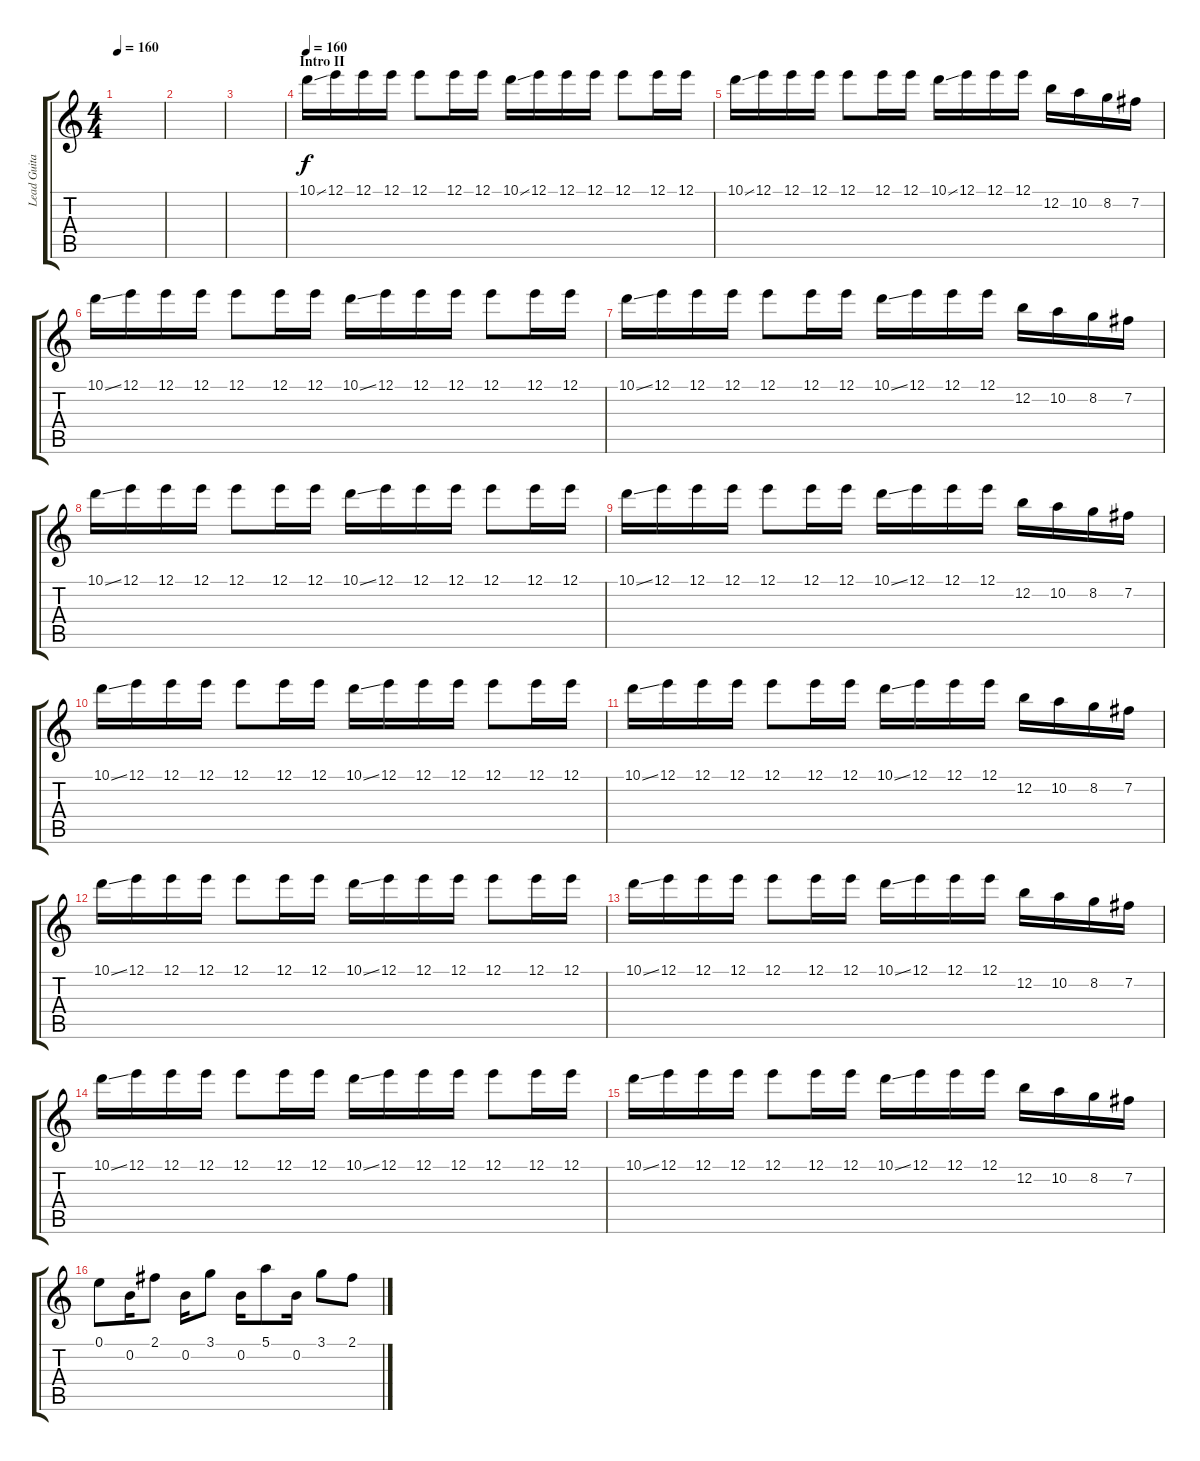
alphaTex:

\track ("Lead Guitar" "Lead Guita") {instrument distortionguitar}
\staff {score tabs}
\tuning (E4 B3 G3 D3 A2 E2) {hide}
\ts (4 4)
\tempo 160
\clef g2
\ks c
|
|
|
\section ("" "Intro II")
\tempo 160
10.1{ss}.16 12.1.16 12.1.16 12.1.16 12.1.8 12.1.16 12.1.16 10.1{ss}.16 12.1.16 12.1.16 12.1.16 12.1.8 12.1.16 12.1.16 |
10.1{ss}.16 12.1.16 12.1.16 12.1.16 12.1.8 12.1.16 12.1.16 10.1{ss}.16 12.1.16 12.1.16 12.1.16 12.2.16 10.2.16 8.2.16 7.2.16 |
10.1{ss}.16 12.1.16 12.1.16 12.1.16 12.1.8 12.1.16 12.1.16 10.1{ss}.16 12.1.16 12.1.16 12.1.16 12.1.8 12.1.16 12.1.16 |
10.1{ss}.16 12.1.16 12.1.16 12.1.16 12.1.8 12.1.16 12.1.16 10.1{ss}.16 12.1.16 12.1.16 12.1.16 12.2.16 10.2.16 8.2.16 7.2.16 |
10.1{ss}.16 12.1.16 12.1.16 12.1.16 12.1.8 12.1.16 12.1.16 10.1{ss}.16 12.1.16 12.1.16 12.1.16 12.1.8 12.1.16 12.1.16 |
10.1{ss}.16 12.1.16 12.1.16 12.1.16 12.1.8 12.1.16 12.1.16 10.1{ss}.16 12.1.16 12.1.16 12.1.16 12.2.16 10.2.16 8.2.16 7.2.16 |
10.1{ss}.16 12.1.16 12.1.16 12.1.16 12.1.8 12.1.16 12.1.16 10.1{ss}.16 12.1.16 12.1.16 12.1.16 12.1.8 12.1.16 12.1.16 |
10.1{ss}.16 12.1.16 12.1.16 12.1.16 12.1.8 12.1.16 12.1.16 10.1{ss}.16 12.1.16 12.1.16 12.1.16 12.2.16 10.2.16 8.2.16 7.2.16 |
10.1{ss}.16 12.1.16 12.1.16 12.1.16 12.1.8 12.1.16 12.1.16 10.1{ss}.16 12.1.16 12.1.16 12.1.16 12.1.8 12.1.16 12.1.16 |
10.1{ss}.16 12.1.16 12.1.16 12.1.16 12.1.8 12.1.16 12.1.16 10.1{ss}.16 12.1.16 12.1.16 12.1.16 12.2.16 10.2.16 8.2.16 7.2.16 |
10.1{ss}.16 12.1.16 12.1.16 12.1.16 12.1.8 12.1.16 12.1.16 10.1{ss}.16 12.1.16 12.1.16 12.1.16 12.1.8 12.1.16 12.1.16 |
10.1{ss}.16 12.1.16 12.1.16 12.1.16 12.1.8 12.1.16 12.1.16 10.1{ss}.16 12.1.16 12.1.16 12.1.16 12.2.16 10.2.16 8.2.16 7.2.16 |
0.1.8 0.2.16 2.1.8 0.2.16 3.1.8 0.2.16 5.1.8 0.2.16 3.1.8 2.1.8
